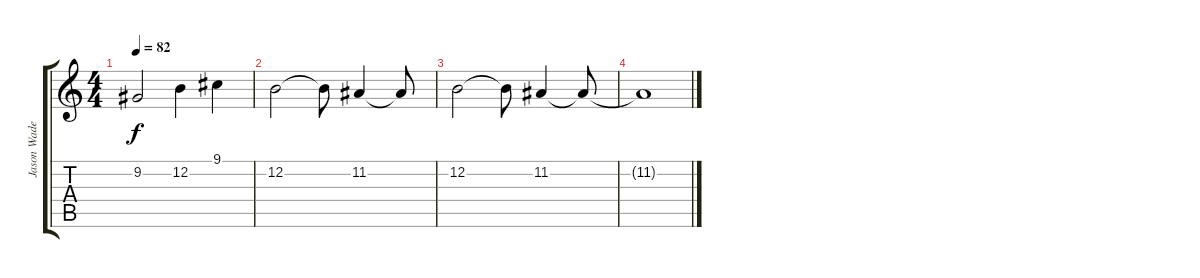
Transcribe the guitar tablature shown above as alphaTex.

\track ("Jason Wade [Piano 2]" "Jason Wade") {instrument brightacousticpiano}
\staff {score tabs}
\tuning (E4 B3 G3 D3 A2 E2) {hide}
\ts (4 4)
\tempo 82
\clef g2
\ks c
9.2.2{dy f} 12.2.4 9.1.4 |
12.2.2 12.2{t}.8 11.2.4 11.2{t}.8 |
12.2.2 12.2{t}.8 11.2.4 11.2{t}.8 |
11.2{t}.1
